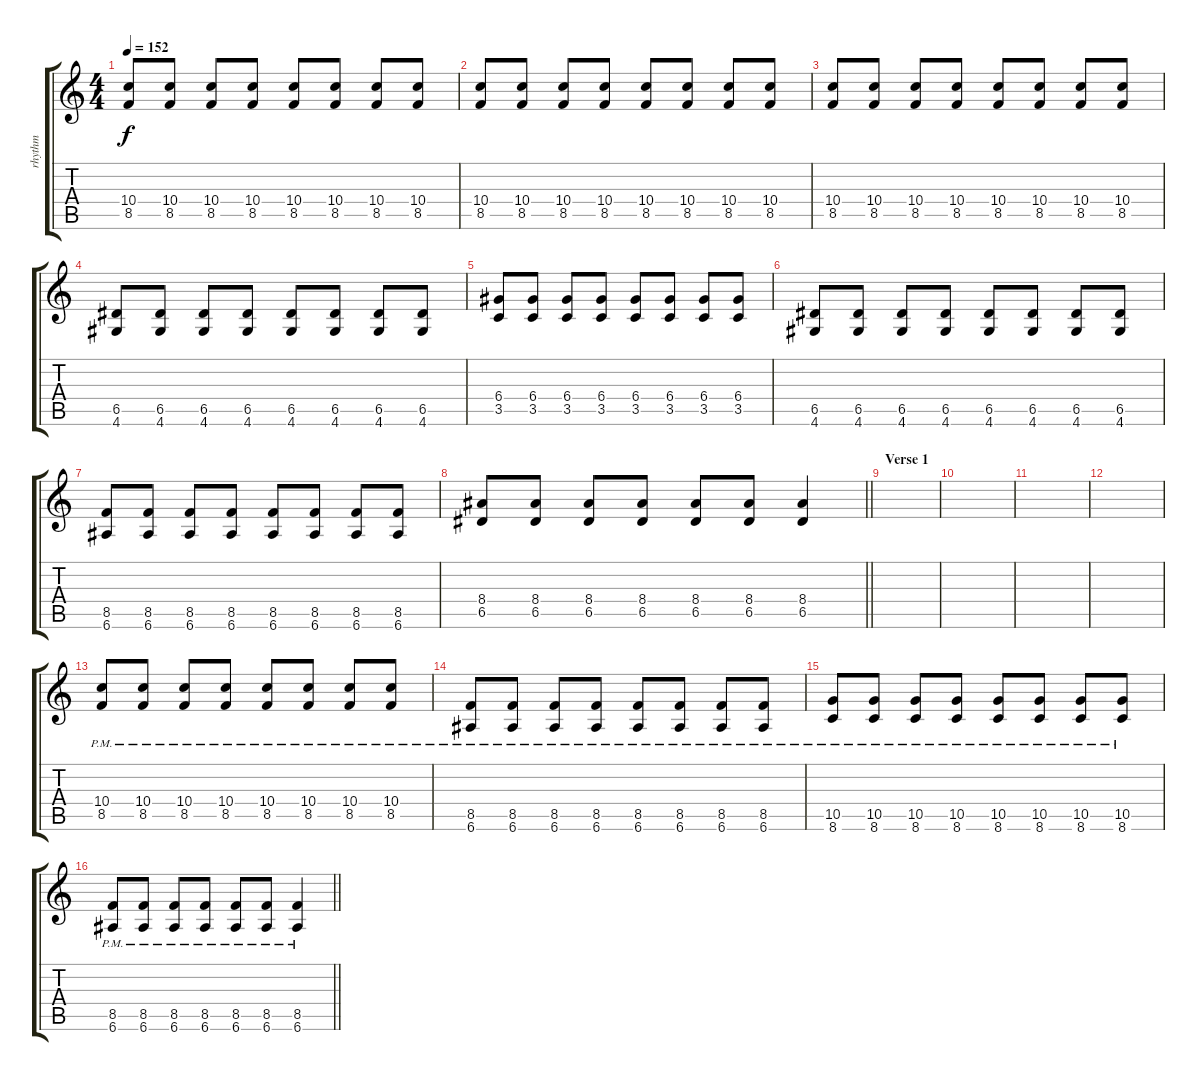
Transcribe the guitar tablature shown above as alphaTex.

\track ("rhythm" "rhythm") {instrument overdrivenguitar}
\staff {score tabs}
\tuning (E4 B3 G3 D3 A2 E2) {hide}
\ts (4 4)
\tempo 152
\clef g2
\ks c
(10.4 8.5).8{dy f} (10.4 8.5).8 (10.4 8.5).8 (10.4 8.5).8 (10.4 8.5).8 (10.4 8.5).8 (10.4 8.5).8 (10.4 8.5).8 |
(10.4 8.5).8 (10.4 8.5).8 (10.4 8.5).8 (10.4 8.5).8 (10.4 8.5).8 (10.4 8.5).8 (10.4 8.5).8 (10.4 8.5).8 |
(10.4 8.5).8 (10.4 8.5).8 (10.4 8.5).8 (10.4 8.5).8 (10.4 8.5).8 (10.4 8.5).8 (10.4 8.5).8 (10.4 8.5).8 |
(6.5 4.6).8 (6.5 4.6).8 (6.5 4.6).8 (6.5 4.6).8 (6.5 4.6).8 (6.5 4.6).8 (6.5 4.6).8 (6.5 4.6).8 |
(6.4 3.5).8 (6.4 3.5).8 (6.4 3.5).8 (6.4 3.5).8 (6.4 3.5).8 (6.4 3.5).8 (6.4 3.5).8 (6.4 3.5).8 |
(6.5 4.6).8 (6.5 4.6).8 (6.5 4.6).8 (6.5 4.6).8 (6.5 4.6).8 (6.5 4.6).8 (6.5 4.6).8 (6.5 4.6).8 |
(8.5 6.6).8 (8.5 6.6).8 (8.5 6.6).8 (8.5 6.6).8 (8.5 6.6).8 (8.5 6.6).8 (8.5 6.6).8 (8.5 6.6).8 |
\barLineRight lightlight
(8.4 6.5).8 (8.4 6.5).8 (8.4 6.5).8 (8.4 6.5).8 (8.4 6.5).8 (8.4 6.5).8 (8.4 6.5).4 |
\section ("" "Verse 1")
|
|
|
|
(10.4 8.5{pm}).8 (10.4 8.5{pm}).8 (10.4 8.5{pm}).8 (10.4 8.5{pm}).8 (10.4{pm} 8.5{pm}).8 (10.4{pm} 8.5{pm}).8 (10.4{pm} 8.5{pm}).8 (10.4{pm} 8.5{pm}).8 |
(8.5{pm} 6.6{pm}).8 (8.5{pm} 6.6{pm}).8 (8.5{pm} 6.6{pm}).8 (8.5{pm} 6.6{pm}).8 (8.5{pm} 6.6{pm}).8 (8.5{pm} 6.6{pm}).8 (8.5{pm} 6.6{pm}).8 (8.5{pm} 6.6{pm}).8 |
(10.5{pm} 8.6{pm}).8 (10.5{pm} 8.6{pm}).8 (10.5{pm} 8.6{pm}).8 (10.5{pm} 8.6{pm}).8 (10.5{pm} 8.6{pm}).8 (10.5{pm} 8.6{pm}).8 (10.5{pm} 8.6{pm}).8 (10.5{pm} 8.6{pm}).8 |
\barLineRight lightlight
(8.5{pm} 6.6{pm}).8 (8.5{pm} 6.6{pm}).8 (8.5{pm} 6.6{pm}).8 (8.5{pm} 6.6{pm}).8 (8.5{pm} 6.6{pm}).8 (8.5{pm} 6.6{pm}).8 (8.5{pm} 6.6{pm}).4
